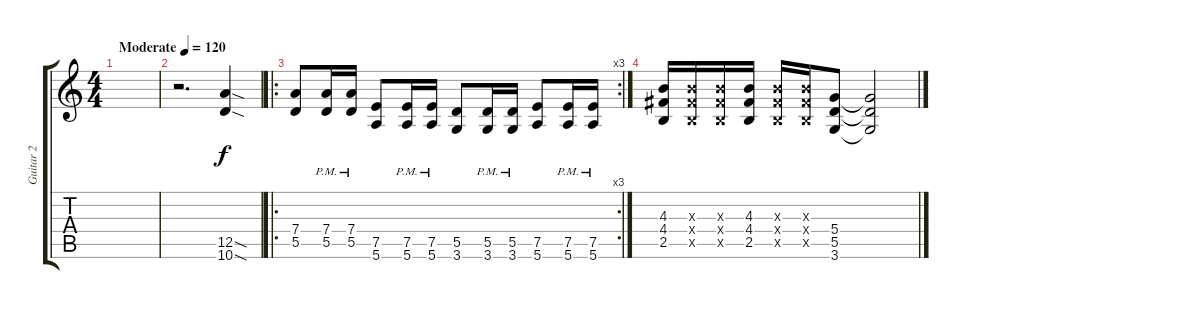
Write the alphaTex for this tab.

\track ("Guitar 2" "Guitar 2") {instrument distortionguitar}
\staff {score tabs}
\tuning (E4 B3 G3 D3 A2 E2) {hide}
\ts (4 4)
\tempo (120 "Moderate")
\clef g2
\ks c
|
r.2{d} (12.5{sod} 10.6{sod}).4 |
\ro
\rc 3
(7.4 5.5).8 (7.4{pm} 5.5{pm}).16 (7.4{pm} 5.5{pm}).16 (7.5 5.6).8 (7.5{pm} 5.6{pm}).16 (7.5{pm} 5.6{pm}).16 (5.5 3.6).8 (5.5{pm} 3.6{pm}).16 (5.5{pm} 3.6{pm}).16 (7.5 5.6).8 (7.5{pm} 5.6{pm}).16 (7.5{pm} 5.6{pm}).16 |
(4.3 4.4 2.5).16 (4.3{x} 4.4{x} 2.5{x}).16 (4.3{x} 4.4{x} 2.5{x}).16 (4.3 4.4 2.5).16 (4.3{x} 4.4{x} 2.5{x}).16 (4.3{x} 4.4{x} 2.5{x}).16 (5.4 5.5 3.6).8 (5.4{t} 5.5{t} 3.6{t}).2
